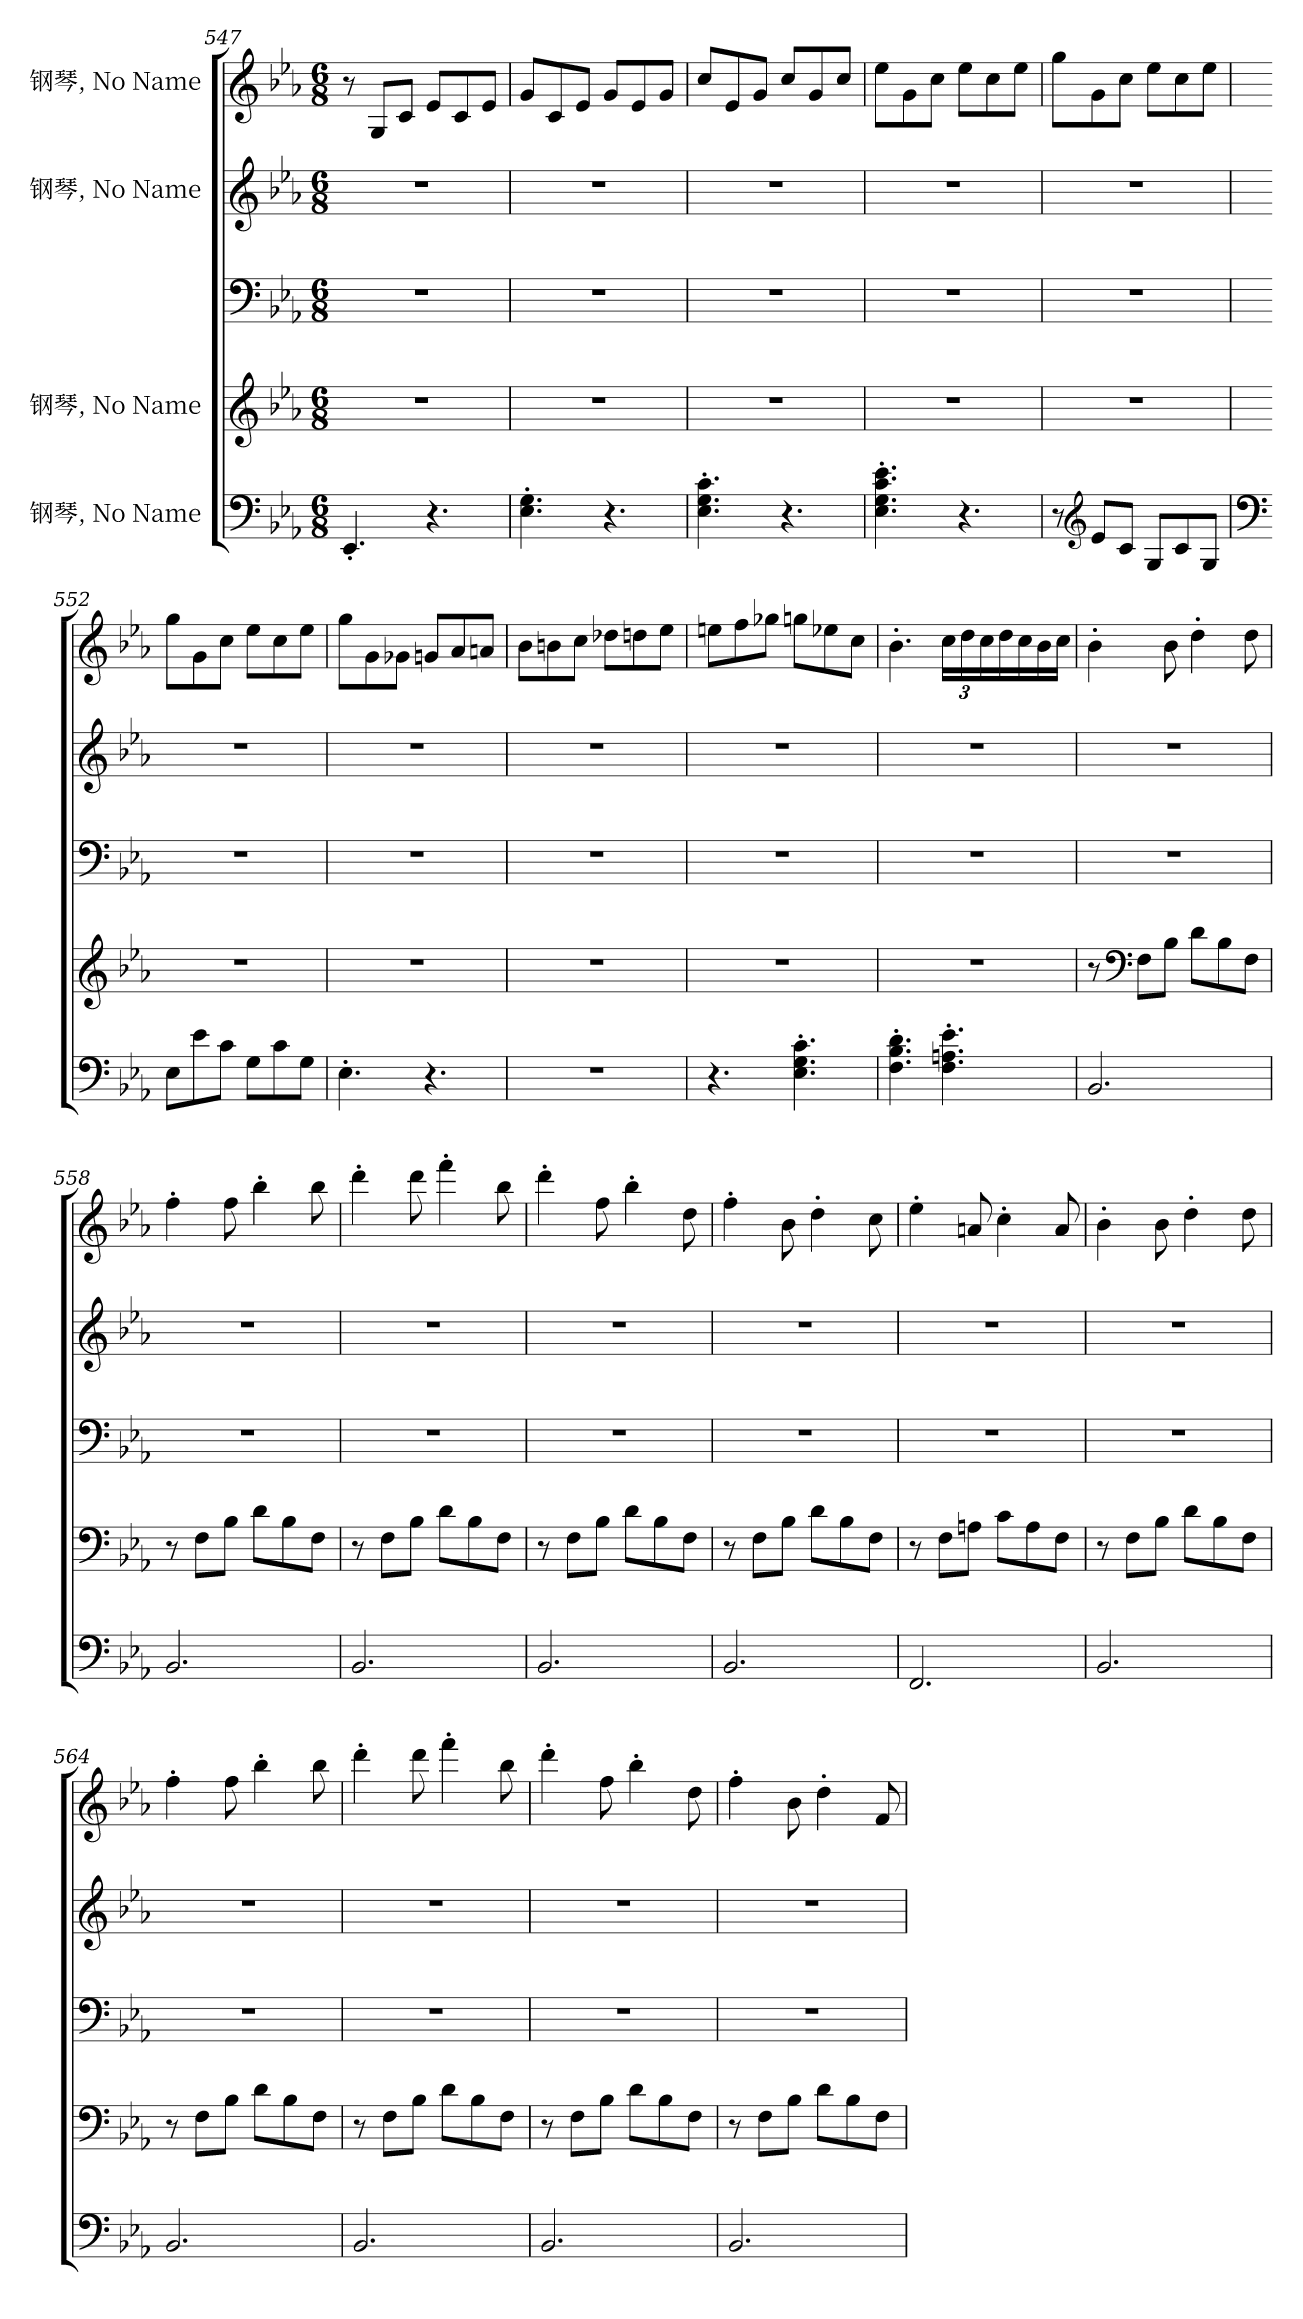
**kern	**kern	**kern	**kern	**kern
*part4	*part3	*part3	*part2	*part1
*staff5	*staff4	*staff3	*staff2	*staff1
*I"钢琴, No Name	*I"钢琴, No Name	*	*I"钢琴, No Name	*I"钢琴, No Name
*clefF4	*clefG2	*clefF4	*clefG2	*clefG2
*k[b-e-a-]	*k[b-e-a-]	*k[b-e-a-]	*k[b-e-a-]	*k[b-e-a-]
*M6/8	*M6/8	*M6/8	*M6/8	*M6/8
*MM250	*MM250	*MM250	*MM250	*MM250
=547	=547	=547	=547	=547
4.EE-'/	2.r	2.r	2.r	8r
.	.	.	.	8G/L
.	.	.	.	8c/J
4.r	.	.	.	8e-/L
.	.	.	.	8c/
.	.	.	.	8e-/J
=548	=548	=548	=548	=548
*	*	*	*	*MM250
4.E-\' 4.G\'	2.r	2.r	2.r	8g/L
.	.	.	.	8c/
.	.	.	.	8e-/J
4.r	.	.	.	8g/L
.	.	.	.	8e-/
.	.	.	.	8g/J
=549	=549	=549	=549	=549
*	*	*	*	*MM250
4.E-\' 4.G\' 4.c\'	2.r	2.r	2.r	8cc/L
.	.	.	.	8e-/
.	.	.	.	8g/J
4.r	.	.	.	8cc/L
.	.	.	.	8g/
.	.	.	.	8cc/J
=550	=550	=550	=550	=550
*	*	*	*	*MM250
4.E-\' 4.G\' 4.c\' 4.e-\'	2.r	2.r	2.r	8ee-\L
.	.	.	.	8g\
.	.	.	.	8cc\J
4.r	.	.	.	8ee-\L
.	.	.	.	8cc\
.	.	.	.	8ee-\J
!!LO:LB:g=z
=551	=551	=551	=551	=551
*	*	*	*	*MM250
8r	2.r	2.r	2.r	8gg\L
*clefG2	*	*	*	*
8e-/L	.	.	.	8g\
8c/J	.	.	.	8cc\J
8G/L	.	.	.	8ee-\L
8c/	.	.	.	8cc\
8G/J	.	.	.	8ee-\J
=552	=552	=552	=552	=552
*clefF4	*	*	*	*
*	*	*	*	*MM250
8E-\L	2.r	2.r	2.r	8gg\L
8e-\	.	.	.	8g\
8c\J	.	.	.	8cc\J
8G\L	.	.	.	8ee-\L
8c\	.	.	.	8cc\
8G\J	.	.	.	8ee-\J
=553	=553	=553	=553	=553
4.E-'\	2.r	2.r	2.r	8gg\L
.	.	.	.	8g\
.	.	.	.	8g-X\J
4.r	.	.	.	8gn/L
.	.	.	.	8a-/
.	.	.	.	8an/J
=554	=554	=554	=554	=554
2.r	2.r	2.r	2.r	8b-\L
.	.	.	.	8bn\
.	.	.	.	8cc\J
.	.	.	.	8dd-X\L
.	.	.	.	8ddn\
.	.	.	.	8ee-\J
!!LO:PB:g=z
=555	=555	=555	=555	=555
4.r	2.r	2.r	2.r	8een\L
.	.	.	.	8ff\
.	.	.	.	8gg-X\J
4.E-\' 4.G\' 4.c\'	.	.	.	8ggn\L
.	.	.	.	8ee-X\
.	.	.	.	8cc\J
=556	=556	=556	=556	=556
4.F\' 4.B-\' 4.d\'	2.r	2.r	2.r	4.b-'\
*	*	*	*	*Xbrackettup
4.F\' 4.An\' 4.e-\'	.	.	.	24cc\LL
.	.	.	.	24dd\
.	.	.	.	24cc\
.	.	.	.	16dd\
.	.	.	.	16cc\
.	.	.	.	16b-\
*	*	*	*	*MM246
.	.	.	.	16cc\JJ
=557	=557	=557	=557	=557
*	*	*	*	*MM248
2.BB-/	8r	2.r	2.r	4b-'\
*	*clefF4	*	*	*
.	8F\L	.	.	.
.	8B-\J	.	.	8b-\
.	8d\L	.	.	4dd'\
.	8B-\	.	.	.
.	8F\J	.	.	8dd\
=558	=558	=558	=558	=558
2.BB-/	8r	2.r	2.r	4ff'\
.	8F\L	.	.	.
.	8B-\J	.	.	8ff\
.	8d\L	.	.	4bb-'\
.	8B-\	.	.	.
.	8F\J	.	.	8bb-\
=559	=559	=559	=559	=559
2.BB-/	8r	2.r	2.r	4ddd'\
.	8F\L	.	.	.
.	8B-\J	.	.	8ddd\
.	8d\L	.	.	4fff'\
.	8B-\	.	.	.
.	8F\J	.	.	8bb-\
!!LO:LB:g=z
=560	=560	=560	=560	=560
2.BB-/	8r	2.r	2.r	4ddd'\
.	8F\L	.	.	.
.	8B-\J	.	.	8ff\
.	8d\L	.	.	4bb-'\
.	8B-\	.	.	.
.	8F\J	.	.	8dd\
=561	=561	=561	=561	=561
2.BB-/	8r	2.r	2.r	4ff'\
.	8F\L	.	.	.
.	8B-\J	.	.	8b-\
.	8d\L	.	.	4dd'\
.	8B-\	.	.	.
.	8F\J	.	.	8cc\
=562	=562	=562	=562	=562
2.FF/	8r	2.r	2.r	4ee-'\
.	8F\L	.	.	.
.	8An\J	.	.	8an/
.	8c\L	.	.	4cc'\
.	8A\	.	.	.
.	8F\J	.	.	8a/
=563	=563	=563	=563	=563
*	*	*	*	*MM248
2.BB-/	8r	2.r	2.r	4b-'\
.	8F\L	.	.	.
.	8B-\J	.	.	8b-\
.	8d\L	.	.	4dd'\
.	8B-\	.	.	.
.	8F\J	.	.	8dd\
=564	=564	=564	=564	=564
2.BB-/	8r	2.r	2.r	4ff'\
.	8F\L	.	.	.
.	8B-\J	.	.	8ff\
.	8d\L	.	.	4bb-'\
.	8B-\	.	.	.
.	8F\J	.	.	8bb-\
=565	=565	=565	=565	=565
2.BB-/	8r	2.r	2.r	4ddd'\
.	8F\L	.	.	.
.	8B-\J	.	.	8ddd\
.	8d\L	.	.	4fff'\
.	8B-\	.	.	.
.	8F\J	.	.	8bb-\
!!LO:PB:g=z
=566	=566	=566	=566	=566
2.BB-/	8r	2.r	2.r	4ddd'\
.	8F\L	.	.	.
.	8B-\J	.	.	8ff\
.	8d\L	.	.	4bb-'\
.	8B-\	.	.	.
.	8F\J	.	.	8dd\
=567	=567	=567	=567	=567
2.BB-/	8r	2.r	2.r	4ff'\
.	8F\L	.	.	.
.	8B-\J	.	.	8b-\
.	8d\L	.	.	4dd'\
.	8B-\	.	.	.
.	8F\J	.	.	8f/
=	=	=	=	=
*-	*-	*-	*-	*-
